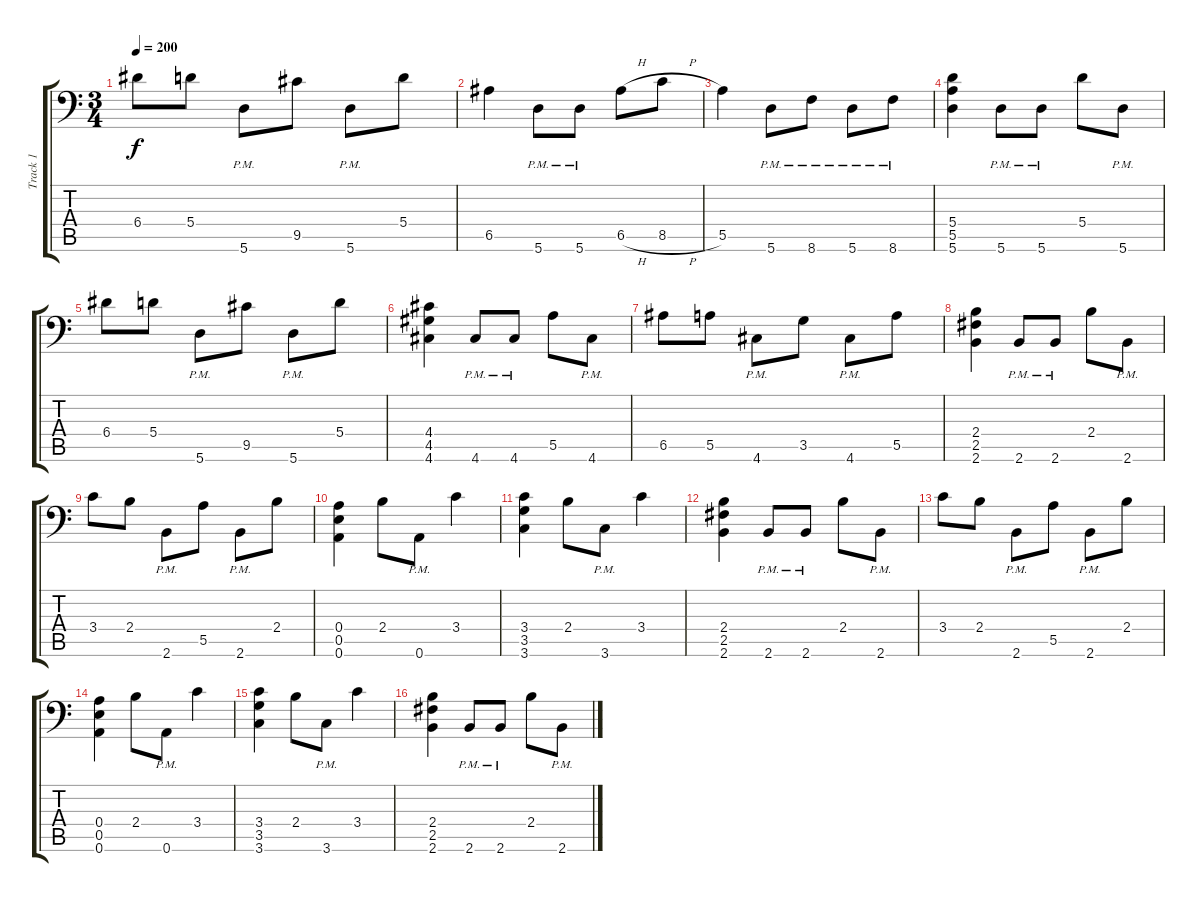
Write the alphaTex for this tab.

\track ("Track 1" "Track 1") {instrument overdrivenguitar}
\staff {score tabs}
\tuning (B3 Gb3 D3 A2 E2 A1) {hide}
\ts (3 4)
\tempo 200
\clef f4
\ks c
6.4.8{dy f} 5.4.8 5.6{pm}.8 9.5.8 5.6{pm}.8 5.4.8 |
6.5.4 5.6{pm}.8 5.6{pm}.8 6.5{h}.8 8.5{h}.8 |
5.5.4 5.6{pm}.8 8.6{pm}.8 5.6{pm}.8 8.6{pm}.8 |
(5.4 5.5 5.6).4 5.6{pm}.8 5.6{pm}.8 5.4.8 5.6{pm}.8 |
6.4.8 5.4.8 5.6{pm}.8 9.5.8 5.6{pm}.8 5.4.8 |
(4.4 4.5 4.6).4 4.6{pm}.8 4.6{pm}.8 5.5.8 4.6{pm}.8 |
6.5.8 5.5.8 4.6{pm}.8 3.5.8 4.6{pm}.8 5.5.8 |
(2.4 2.5 2.6).4 2.6{pm}.8 2.6{pm}.8 2.4.8 2.6{pm}.8 |
3.4.8 2.4.8 2.6{pm}.8 5.5.8 2.6{pm}.8 2.4.8 |
(0.4 0.5 0.6).4 2.4.8 0.6{pm}.8 3.4.4 |
(3.4 3.5 3.6).4 2.4.8 3.6{pm}.8 3.4.4 |
(2.4 2.5 2.6).4 2.6{pm}.8 2.6{pm}.8 2.4.8 2.6{pm}.8 |
3.4.8 2.4.8 2.6{pm}.8 5.5.8 2.6{pm}.8 2.4.8 |
(0.4 0.5 0.6).4 2.4.8 0.6{pm}.8 3.4.4 |
(3.4 3.5 3.6).4 2.4.8 3.6{pm}.8 3.4.4 |
(2.4 2.5 2.6).4 2.6{pm}.8 2.6{pm}.8 2.4.8 2.6{pm}.8
